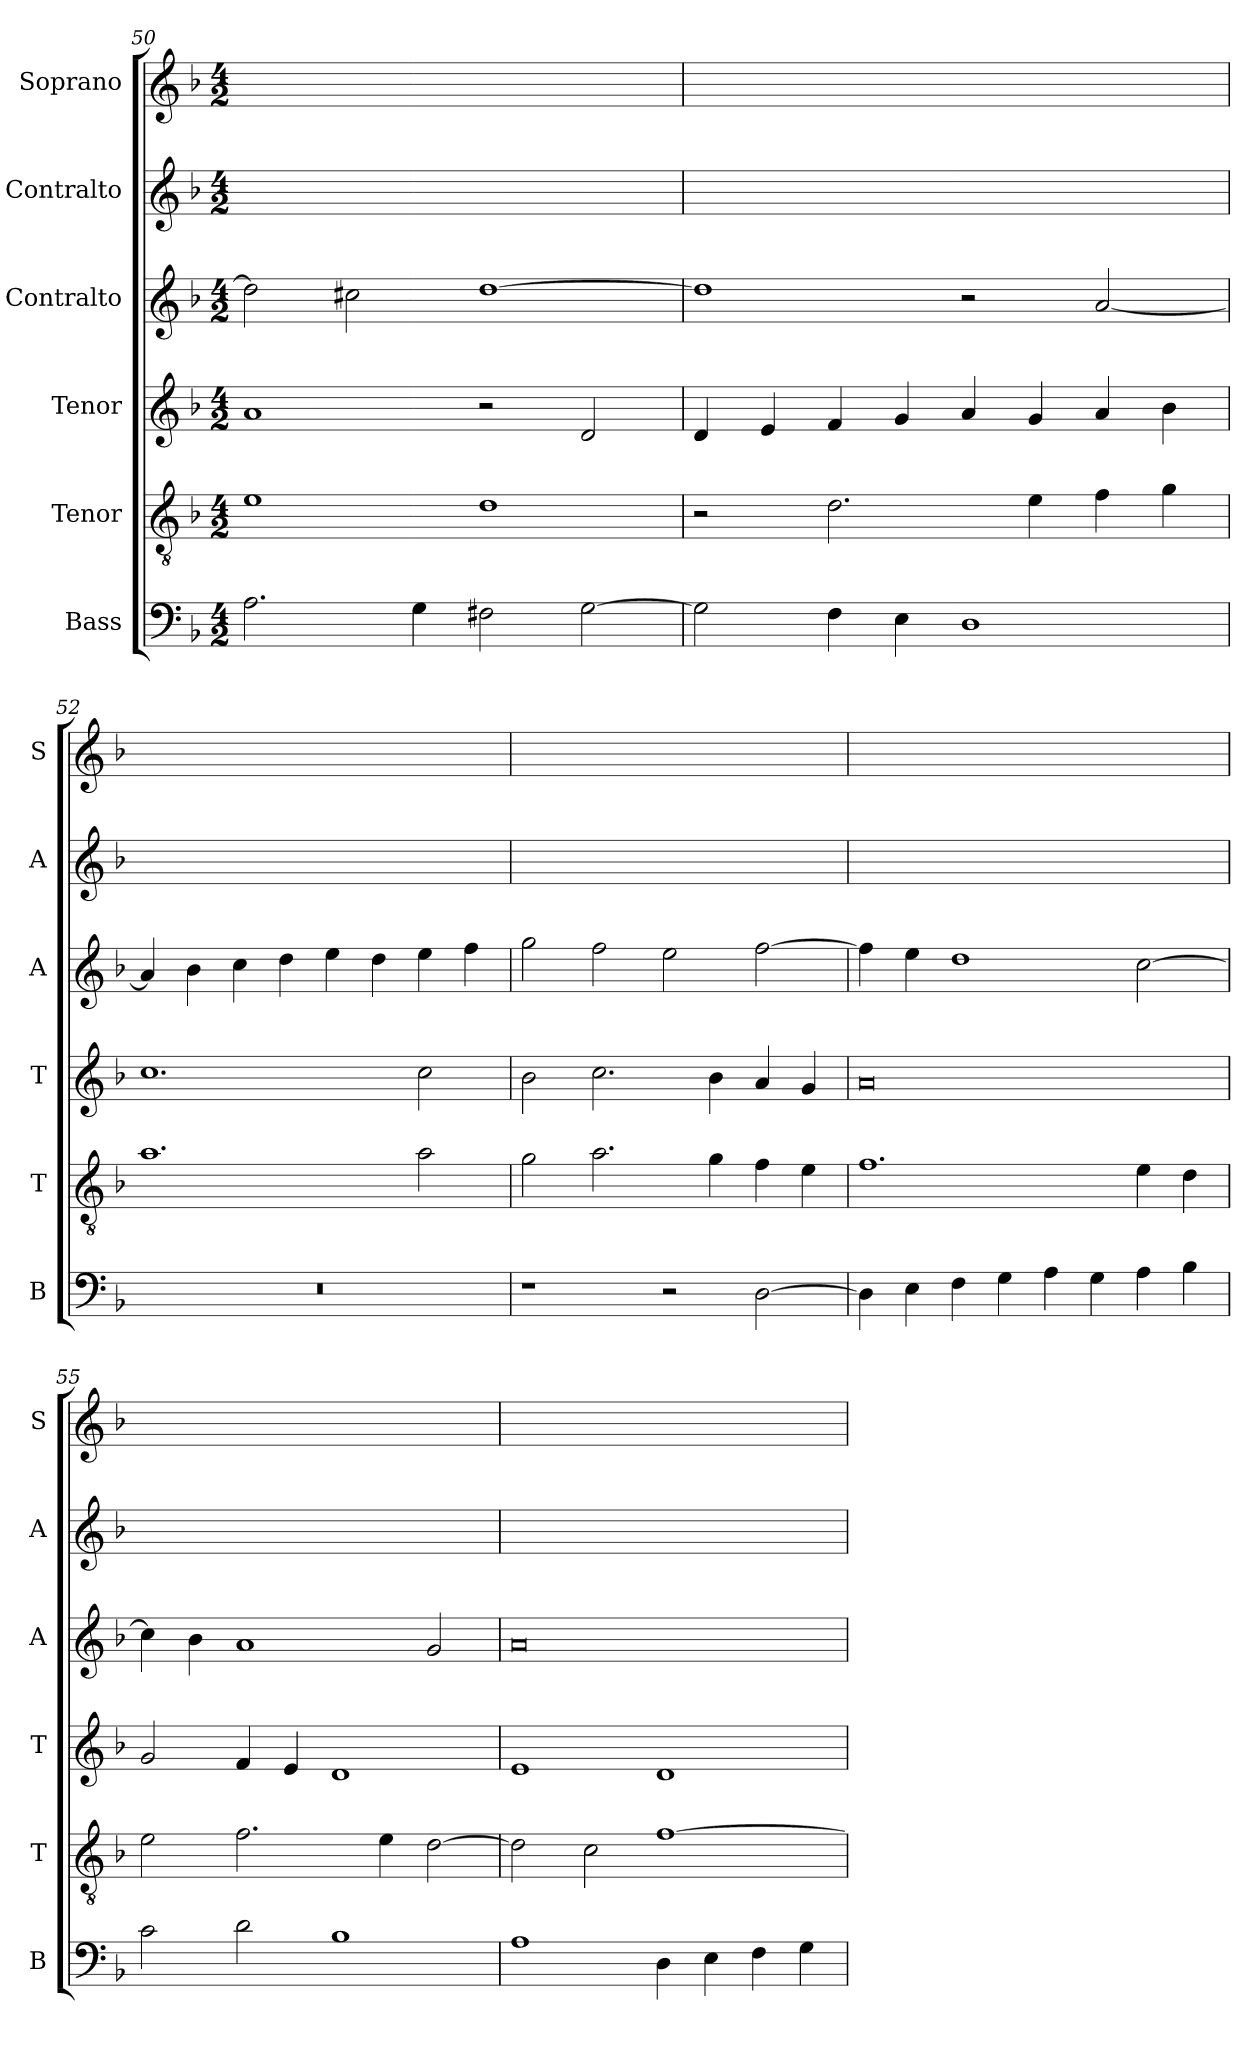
**kern	**kern	**kern	**kern	**kern	**kern
*part6	*part5	*part4	*part3	*part2	*part1
*staff6	*staff5	*staff4	*staff3	*staff2	*staff1
*I"Bass	*I"Tenor	*I"Tenor	*I"Contralto	*I"Contralto	*I"Soprano
*I'B	*I'T	*I'T	*I'A	*I'A	*I'S
*clefF4	*clefGv2	*clefG2	*clefG2	*clefG2	*clefG2
*k[b-]	*k[b-]	*k[b-]	*k[b-]	*k[b-]	*k[b-]
*G:dor	*G:dor	*G:dor	*G:dor	*G:dor	*G:dor
*M4/2	*M4/2	*M4/2	*M4/2	*M4/2	*M4/2
=50	=50	=50	=50	=50	=50
2.A	1e	1a	2dd]	0ryy	0ryy
.	.	.	2cc#X	.	.
4G	.	.	.	.	.
2F#X	1d	2r	[1dd	.	.
[2G	.	2d	.	.	.
=51	=51	=51	=51	=51	=51
2G]	2r	4d	1dd]	0ryy	0ryy
.	.	4e	.	.	.
4F	2.d	4f	.	.	.
4E	.	4g	.	.	.
1D	.	4a	2r	.	.
.	4e	4g	.	.	.
.	4f	4a	[2a	.	.
.	4g	4b-	.	.	.
=52	=52	=52	=52	=52	=52
0r	1.a	1.cc	4a]	0ryy	0ryy
.	.	.	4b-	.	.
.	.	.	4cc	.	.
.	.	.	4dd	.	.
.	.	.	4ee	.	.
.	.	.	4dd	.	.
.	2a	2cc	4ee	.	.
.	.	.	4ff	.	.
=53	=53	=53	=53	=53	=53
1r	2g	2b-	2gg	0ryy	0ryy
.	2.a	2.cc	2ff	.	.
2r	.	.	2ee	.	.
.	4g	4b-	.	.	.
[2D	4f	4a	[2ff	.	.
.	4e	4g	.	.	.
=54	=54	=54	=54	=54	=54
4D]	1.f	0a	4ff]	0ryy	0ryy
4E	.	.	4ee	.	.
4F	.	.	1dd	.	.
4G	.	.	.	.	.
4A	.	.	.	.	.
4G	.	.	.	.	.
4A	4e	.	[2cc	.	.
4B-	4d	.	.	.	.
=55	=55	=55	=55	=55	=55
2c	2e	2g	4cc]	0ryy	0ryy
.	.	.	4b-	.	.
2d	2.f	4f	1a	.	.
.	.	4e	.	.	.
1B-	.	1d	.	.	.
.	4e	.	.	.	.
.	[2d	.	2g	.	.
=56	=56	=56	=56	=56	=56
1A	2d]	1e	0a	0ryy	0ryy
.	2c	.	.	.	.
4D	[1f	1d	.	.	.
4E	.	.	.	.	.
4F	.	.	.	.	.
4G	.	.	.	.	.
=	=	=	=	=	=
*-	*-	*-	*-	*-	*-
